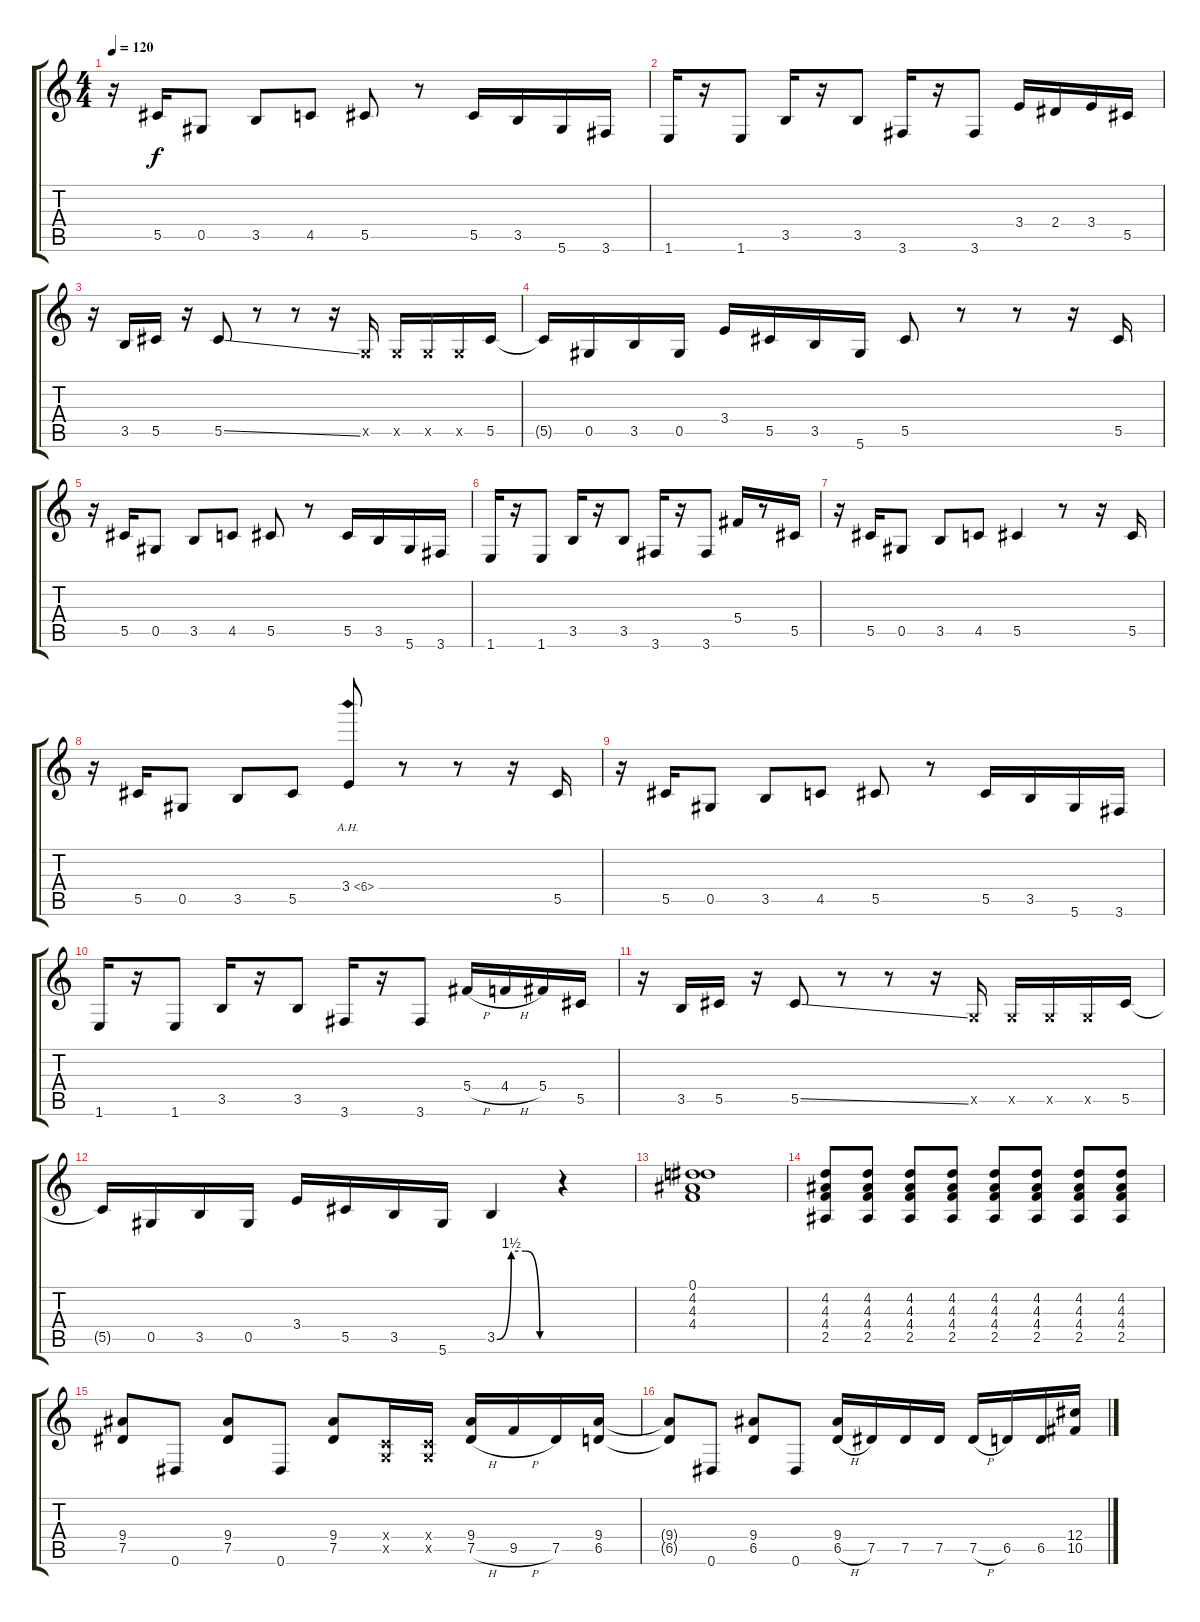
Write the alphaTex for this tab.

\track "" {instrument overdrivenguitar}
\staff {score tabs}
\tuning (Eb4 Bb3 Gb3 Db3 Ab2 Eb2) {hide}
\ts (4 4)
\tempo 120
\clef g2
\ks c
r.16{dy f} 5.5.16 0.5.8 3.5.8 4.5.8 5.5.8 r.8 5.5.16 3.5.16 5.6.16 3.6.16 |
1.6.16 r.16 1.6.8 3.5.16 r.16 3.5.8 3.6.16 r.16 3.6.8 3.4.16 2.4.16 3.4.16 5.5.16 |
r.16 3.5.16 5.5.16 r.16 5.5{ss}.8 r.8 r.8 r.16 -1.5{x}.16 -1.5{x}.16 -1.5{x}.16 -1.5{x}.16 5.5.16 |
5.5{t}.16 0.5.16 3.5.16 0.5.16 3.4.16 5.5.16 3.5.16 5.6.16 5.5.8 r.8 r.8 r.16 5.5.16 |
r.16 5.5.16 0.5.8 3.5.8 4.5.8 5.5.8 r.8 5.5.16 3.5.16 5.6.16 3.6.16 |
1.6.16 r.16 1.6.8 3.5.16 r.16 3.5.8 3.6.16 r.16 3.6.8 5.4.16 r.8 5.5.16 |
r.16 5.5.16 0.5.8 3.5.8 4.5.8 5.5.4 r.8 r.16 5.5.16 |
r.16 5.5.16 0.5.8 3.5.8 5.5.8 3.4{ah 3}.8 r.8 r.8 r.16 5.5.16 |
r.16 5.5.16 0.5.8 3.5.8 4.5.8 5.5.8 r.8 5.5.16 3.5.16 5.6.16 3.6.16 |
1.6.16 r.16 1.6.8 3.5.16 r.16 3.5.8 3.6.16 r.16 3.6.8 5.4{h}.16 4.4{h}.16 5.4.16 5.5.16 |
r.16 3.5.16 5.5.16 r.16 5.5{ss}.8 r.8 r.8 r.16 -1.5{x}.16 -1.5{x}.16 -1.5{x}.16 -1.5{x}.16 5.5.16 |
5.5{t}.16 0.5.16 3.5.16 0.5.16 3.4.16 5.5.16 3.5.16 5.6.16 3.5{be (custom 0 0 15 6 30 6 45 0 60 0)}.4 r.4 |
(0.1 4.2 4.3 4.4).1 |
(4.2 4.3 4.4 2.5).8 (4.2 4.3 4.4 2.5).8 (4.2 4.3 4.4 2.5).8 (4.2 4.3 4.4 2.5).8 (4.2 4.3 4.4 2.5).8 (4.2 4.3 4.4 2.5).8 (4.2 4.3 4.4 2.5).8 (4.2 4.3 4.4 2.5).8 |
(9.4 7.5).8 0.6.8 (9.4 7.5).8 0.6.8 (9.4 7.5).8 (-1.4{x} -1.5{x}).16 (-1.4{x} -1.5{x}).16 (9.4 7.5{h}).16 9.5{h}.16 7.5.16 (9.4 6.5).16 |
(9.4{t} 6.5{t}).8 0.6.8 (9.4 6.5).8 0.6.8 (9.4 6.5{h}).16 7.5.16 7.5.16 7.5.16 7.5{h}.16 6.5.16 6.5.16 (12.4 10.5).16
